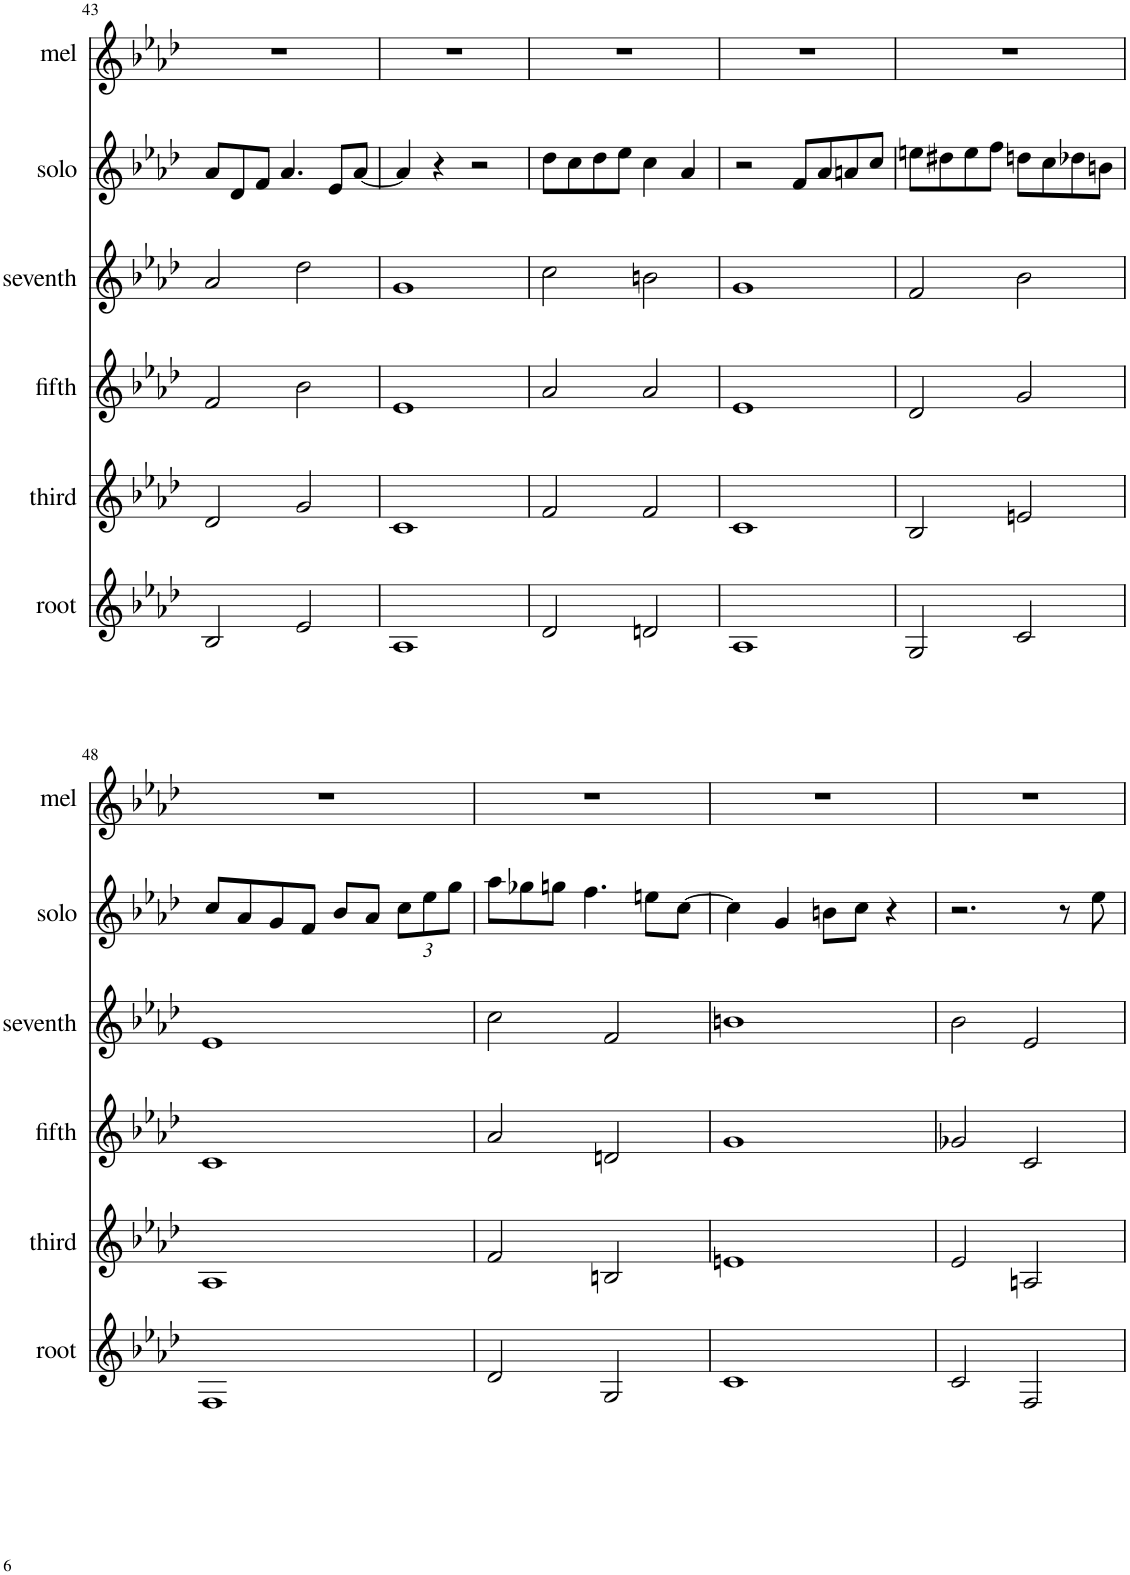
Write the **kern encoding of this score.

**kern	**kern	**kern	**kern	**kern	**kern
*part6	*part5	*part4	*part3	*part2	*part1
*staff6	*staff5	*staff4	*staff3	*staff2	*staff1
*I"root	*I"third	*I"fifth	*I"seventh	*I"solo	*I"mel
*I'root	*I'third	*I'fifth	*I'seventh	*I'solo	*I'mel
!!LO:PB:g=z
*clefG2	*clefG2	*clefG2	*clefG2	*clefG2	*clefG2
*k[b-e-a-d-]	*k[b-e-a-d-]	*k[b-e-a-d-]	*k[b-e-a-d-]	*k[b-e-a-d-]	*k[b-e-a-d-]
*M4/4	*M4/4	*M4/4	*M4/4	*M4/4	*M4/4
=43	=43	=43	=43	=43	=43
2B-/	2d-/	2f/	2a-/	8a-/L	1r
.	.	.	.	8d-/	.
.	.	.	.	8f/J	.
.	.	.	.	4.a-/	.
2e-/	2g/	2b-\	2dd-\	.	.
.	.	.	.	8e-/L	.
.	.	.	.	[8a-/J	.
=44	=44	=44	=44	=44	=44
1A-	1c	1e-	1g	4a-/]	1r
.	.	.	.	4r	.
.	.	.	.	2r	.
=45	=45	=45	=45	=45	=45
2d-/	2f/	2a-/	2cc\	8dd-\L	1r
.	.	.	.	8cc\	.
.	.	.	.	8dd-\	.
.	.	.	.	8ee-\J	.
2dn/	2f/	2a-/	2bn\	4cc\	.
.	.	.	.	4a-/	.
=46	=46	=46	=46	=46	=46
1A-	1c	1e-	1g	2r	1r
.	.	.	.	8f/L	.
.	.	.	.	8a-/	.
.	.	.	.	8an/	.
.	.	.	.	8cc/J	.
=47	=47	=47	=47	=47	=47
2G/	2B-/	2d-/	2f/	8een\L	1r
.	.	.	.	8dd#X\	.
.	.	.	.	8ee\	.
.	.	.	.	8ff\J	.
2c/	2en/	2g/	2b-\	8ddn\L	.
.	.	.	.	8cc\	.
.	.	.	.	8dd-X\	.
.	.	.	.	8bn\J	.
!!LO:LB:g=z
=48	=48	=48	=48	=48	=48
1F	1A-	1c	1e-	8cc/L	1r
.	.	.	.	8a-/	.
.	.	.	.	8g/	.
.	.	.	.	8f/J	.
.	.	.	.	8b-/L	.
.	.	.	.	8a-/J	.
*	*	*	*	*Xbrackettup	*
.	.	.	.	12cc\L	.
.	.	.	.	12ee-\	.
.	.	.	.	12gg\J	.
=49	=49	=49	=49	=49	=49
2d-/	2f/	2a-/	2cc\	8aa-\L	1r
.	.	.	.	8gg-X\	.
.	.	.	.	8ggn\J	.
.	.	.	.	4.ff\	.
2G/	2Bn/	2dn/	2f/	.	.
.	.	.	.	8een\L	.
.	.	.	.	[8cc\J	.
=50	=50	=50	=50	=50	=50
1c	1en	1g	1bn	4cc\]	1r
.	.	.	.	4g/	.
.	.	.	.	8bn\L	.
.	.	.	.	8cc\J	.
.	.	.	.	4r	.
=51	=51	=51	=51	=51	=51
2c/	2e-/	2g-X/	2b-\	2.r	1r
2F/	2An/	2c/	2e-/	.	.
.	.	.	.	8r	.
.	.	.	.	8ee-\	.
=	=	=	=	=	=
*-	*-	*-	*-	*-	*-
